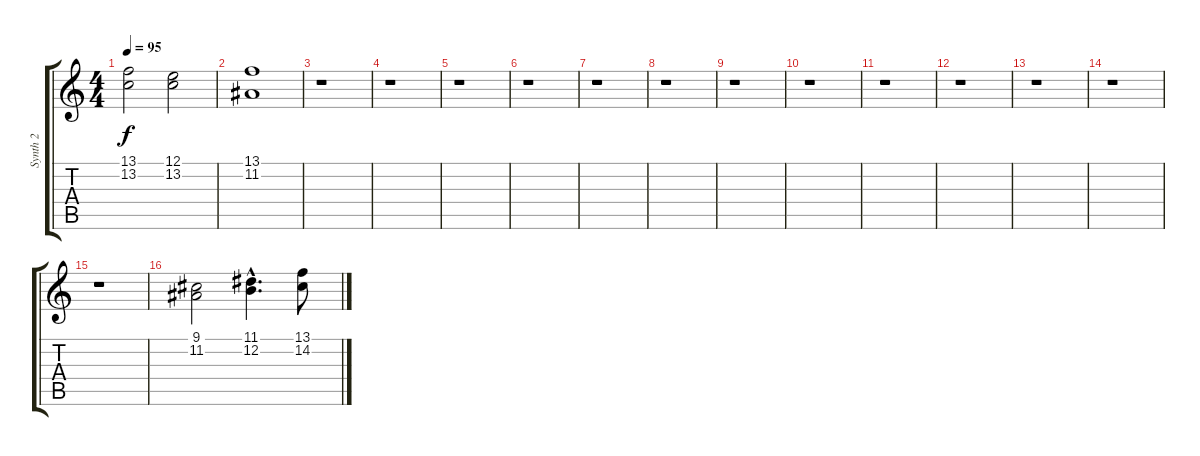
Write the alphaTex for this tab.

\track ("Synth 2" "Synth 2") {instrument synthbrass2}
\staff {score tabs}
\tuning (E4 B3 G3 D3 A2 E2) {hide}
\ts (4 4)
\tempo 95
\clef g2
\ks c
(13.1{t} 13.2{t}).2{dy f} (12.1 13.2).2 |
(13.1 11.2).1 |
r.1 |
r.1 |
r.1 |
r.1 |
r.1 |
r.1 |
r.1 |
r.1 |
r.1 |
r.1 |
r.1 |
r.1 |
r.1 |
(9.1 11.2).2 (11.1{hac} 12.2{hac}).4{d} (13.1 14.2).8
